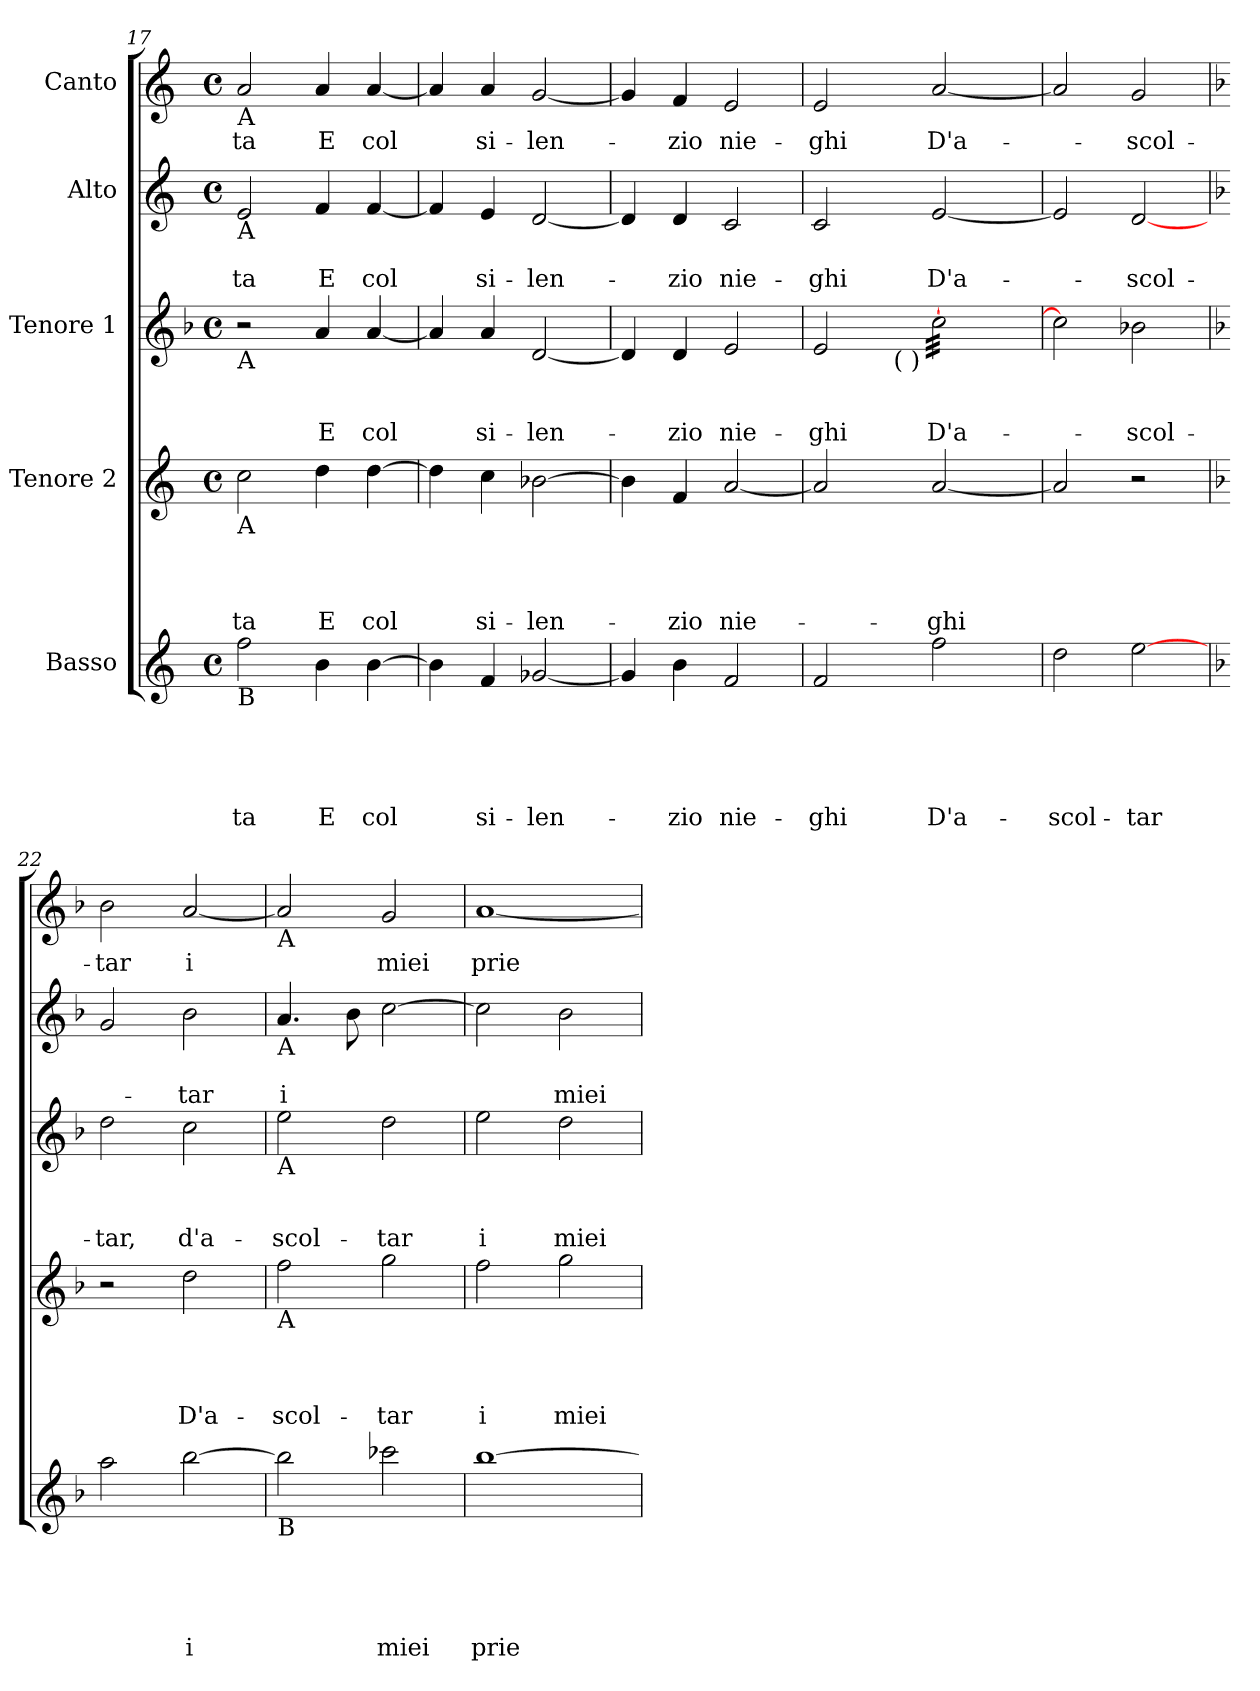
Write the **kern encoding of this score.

**kern	**text	**text	**text	**text	**text	**kern	**text	**text	**text	**text	**kern	**text	**text	**text	**kern	**text	**text	**kern	**text
*part5	*part5	*part5	*part5	*part5	*part5	*part4	*part4	*part4	*part4	*part4	*part3	*part3	*part3	*part3	*part2	*part2	*part2	*part1	*part1
*staff5	*staff5	*staff5	*staff5	*staff5	*staff5	*staff4	*staff4	*staff4	*staff4	*staff4	*staff3	*staff3	*staff3	*staff3	*staff2	*staff2	*staff2	*staff1	*staff1
*I"Basso	*	*	*	*	*	*I"Tenore 2	*	*	*	*	*I"Tenore 1	*	*	*	*I"Alto	*	*	*I"Canto	*
!!LO:PB:g=z
*clefG2	*	*	*	*	*	*clefG2	*	*	*	*	*clefG2	*	*	*	*clefG2	*	*	*clefG2	*
*k[]	*	*	*	*	*	*k[]	*	*	*	*	*k[b-]	*	*	*	*k[]	*	*	*k[]	*
*C:	*	*	*	*	*	*C:	*	*	*	*	*F:	*	*	*	*C:	*	*	*C:	*
*M4/4	*	*	*	*	*	*M4/4	*	*	*	*	*M4/4	*	*	*	*M4/4	*	*	*M4/4	*
*met(c)	*	*	*	*	*	*met(c)	*	*	*	*	*met(c)	*	*	*	*met(c)	*	*	*met(c)	*
=17	=17	=17	=17	=17	=17	=17	=17	=17	=17	=17	=17	=17	=17	=17	=17	=17	=17	=17	=17
!	!	!	!	!	!	!	!	!	!	!	!	!	!	!	!	!	!	!LO:TX:b:t=A	!
!	!	!	!	!	!	!	!	!	!	!	!	!	!	!	!LO:TX:b:t=A	!	!	!	!
!	!	!	!	!	!	!	!	!	!	!	!LO:TX:b:t=A	!	!	!	!	!	!	!	!
!	!	!	!	!	!	!LO:TX:b:t=A	!	!	!	!	!	!	!	!	!	!	!	!	!
!LO:TX:b:t=B	!	!	!	!	!	!	!	!	!	!	!	!	!	!	!	!	!	!	!
!	!	!	!	!	!LO:LY:b	!	!	!	!	!LO:LY:b	!	!	!	!	!	!	!LO:LY:b	!	!LO:LY:b
2ff\	.	.	.	.	-ta	2cc\	.	.	.	-ta	2r	.	.	.	2e/	.	-ta	2a/	-ta
!	!	!	!	!	!LO:LY:b	!	!	!	!	!LO:LY:b	!	!	!	!LO:LY:b	!	!	!LO:LY:b	!	!LO:LY:b
4b\	.	.	.	.	E	4dd\	.	.	.	E	4a/	.	.	E	4f/	.	E	4a/	E
!	!	!	!	!	!LO:LY:b	!	!	!	!	!LO:LY:b	!	!	!	!LO:LY:b	!	!	!LO:LY:b	!	!LO:LY:b
[>4b\	.	.	.	.	col	[>4dd\	.	.	.	col	[<4a/	.	.	col	[<4f/	.	col	[<4a/	col
=18	=18	=18	=18	=18	=18	=18	=18	=18	=18	=18	=18	=18	=18	=18	=18	=18	=18	=18	=18
4b\]	.	.	.	.	.	4dd\]	.	.	.	.	4a/]	.	.	.	4f/]	.	.	4a/]	.
!	!	!	!	!	!LO:LY:b	!	!	!	!	!LO:LY:b	!	!	!	!LO:LY:b	!	!	!LO:LY:b	!	!LO:LY:b
4f/	.	.	.	.	si-	4cc\	.	.	.	si-	4a/	.	.	si-	4e/	.	si-	4a/	si-
!	!	!	!	!	!LO:LY:b	!	!	!	!	!LO:LY:b	!	!	!	!LO:LY:b	!	!	!LO:LY:b	!	!LO:LY:b
[<2g-X/	.	.	.	.	-len-	[>2b-X\	.	.	.	-len-	[<2d/	.	.	-len-	[<2d/	.	-len-	[<2g/	-len-
=19	=19	=19	=19	=19	=19	=19	=19	=19	=19	=19	=19	=19	=19	=19	=19	=19	=19	=19	=19
4g-/]	.	.	.	.	.	4b-\]	.	.	.	.	4d/]	.	.	.	4d/]	.	.	4g/]	.
!	!	!	!	!	!LO:LY:b	!	!	!	!	!LO:LY:b	!	!	!	!LO:LY:b	!	!	!LO:LY:b	!	!LO:LY:b
4b\	.	.	.	.	-zio	4f/	.	.	.	-zio	4d/	.	.	-zio	4d/	.	-zio	4f/	-zio
!	!	!	!	!	!LO:LY:b	!	!	!	!	!LO:LY:b	!	!	!	!LO:LY:b	!	!	!LO:LY:b	!	!LO:LY:b
2f/	.	.	.	.	nie-	[<2a/	.	.	.	nie-	2e/	.	.	nie-	2c/	.	nie-	2e/	nie-
=20	=20	=20	=20	=20	=20	=20	=20	=20	=20	=20	=20	=20	=20	=20	=20	=20	=20	=20	=20
!	!	!	!	!	!LO:LY:b	!	!	!	!	!	!	!	!	!LO:LY:b	!	!	!LO:LY:b	!	!LO:LY:b
*	*	*	*	*	*	*	*	*	*	*	*^	*	*	*	*	*	*	*	*
2f/	.	.	.	.	-ghi	2a/]	.	.	.	.	2e/	4ryy	.	.	-ghi	2c/	.	-ghi	2e/	-ghi
.	.	.	.	.	.	.	.	.	.	.	.	16.ryy	.	.	.	.	.	.	.	.
!	!	!	!	!	!	!	!	!	!	!	!	!LO:TX:b:t=( )	!	!	!	!	!	!	!	!
.	.	.	.	.	.	.	.	.	.	.	.	2ryy	.	.	.	.	.	.	.	.
!	!	!	!	!	!LO:LY:b	!	!	!	!	!LO:LY:b	!	!	!	!	!LO:LY:b	!	!	!LO:LY:b	!	!LO:LY:b
*	*	*	*	*	*	*	*	*	*	*	*tremolo	*	*	*	*	*	*	*	*	*
2ff\	.	.	.	.	D'a-	[<2a/	.	.	.	-ghi	[>32cc\LLL	.	.	.	D'a-	[<2e/	.	D'a-	[<2a/	D'a-
.	.	.	.	.	.	.	.	.	.	.	32cc\	.	.	.	.	.	.	.	.	.
.	.	.	.	.	.	.	.	.	.	.	32cc\	.	.	.	.	.	.	.	.	.
.	.	.	.	.	.	.	.	.	.	.	32cc\	.	.	.	.	.	.	.	.	.
.	.	.	.	.	.	.	.	.	.	.	32cc\	.	.	.	.	.	.	.	.	.
.	.	.	.	.	.	.	.	.	.	.	32cc\	.	.	.	.	.	.	.	.	.
.	.	.	.	.	.	.	.	.	.	.	32cc\	.	.	.	.	.	.	.	.	.
.	.	.	.	.	.	.	.	.	.	.	32cc\	.	.	.	.	.	.	.	.	.
.	.	.	.	.	.	.	.	.	.	.	32cc\	.	.	.	.	.	.	.	.	.
.	.	.	.	.	.	.	.	.	.	.	32cc\	.	.	.	.	.	.	.	.	.
.	.	.	.	.	.	.	.	.	.	.	32cc\	.	.	.	.	.	.	.	.	.
.	.	.	.	.	.	.	.	.	.	.	32cc\	8ryy	.	.	.	.	.	.	.	.
.	.	.	.	.	.	.	.	.	.	.	32cc\	.	.	.	.	.	.	.	.	.
.	.	.	.	.	.	.	.	.	.	.	32cc\	.	.	.	.	.	.	.	.	.
.	.	.	.	.	.	.	.	.	.	.	32cc\	.	.	.	.	.	.	.	.	.
.	.	.	.	.	.	.	.	.	.	.	32cc\JJJ	32ryy	.	.	.	.	.	.	.	.
*	*	*	*	*	*	*	*	*	*	*	*Xtremolo	*	*	*	*	*	*	*	*	*
=21	=21	=21	=21	=21	=21	=21	=21	=21	=21	=21	=21	=21	=21	=21	=21	=21	=21	=21	=21	=21
!	!	!	!	!	!LO:LY:b	!	!	!	!	!	!	!	!	!	!	!	!	!	!	!
*	*	*	*	*	*	*	*	*	*	*	*v	*v	*	*	*	*	*	*	*	*
2dd\	.	.	.	.	-scol-	2a/]	.	.	.	.	2cc\]	.	.	.	2e/]	.	.	2a/]	.
!	!	!	!	!	!LO:LY:b	!	!	!	!	!	!	!	!	!LO:LY:b	!	!	!LO:LY:b	!	!LO:LY:b
[>2ee\	.	.	.	.	-tar	2r	.	.	.	.	2b-X\	.	.	-scol-	[<2d/	.	-scol-	2g/	-scol-
=22	=22	=22	=22	=22	=22	=22	=22	=22	=22	=22	=22	=22	=22	=22	=22	=22	=22	=22	=22
*k[b-]	*	*	*	*	*	*k[b-]	*	*	*	*	*	*	*	*	*k[b-]	*	*	*k[b-]	*
*F:	*	*	*	*	*	*F:	*	*	*	*	*	*	*	*	*F:	*	*	*F:	*
!	!	!	!	!	!	!	!	!	!	!	!	!	!	!LO:LY:b	!	!	!	!	!LO:LY:b
2aa\	.	.	.	.	.	2r	.	.	.	.	2dd\	.	.	-tar,	2g/	.	.	2b-\	-tar
!	!	!	!	!	!LO:LY:b	!	!	!	!	!LO:LY:b	!	!	!	!LO:LY:b	!	!	!LO:LY:b	!	!LO:LY:b
[<2bb-\	.	.	.	.	i	2dd\	.	.	.	D'a-	2cc\	.	.	d'a-	2b-\	.	-tar	[<2a/	i
!!LO:LB:g=z
=23	=23	=23	=23	=23	=23	=23	=23	=23	=23	=23	=23	=23	=23	=23	=23	=23	=23	=23	=23
!	!	!	!	!	!	!	!	!	!	!	!	!	!	!	!	!	!	!LO:TX:b:t=A	!
!	!	!	!	!	!	!	!	!	!	!	!	!	!	!	!LO:TX:b:t=A	!	!	!	!
!	!	!	!	!	!	!	!	!	!	!	!LO:TX:b:t=A	!	!	!	!	!	!	!	!
!	!	!	!	!	!	!LO:TX:b:t=A	!	!	!	!	!	!	!	!	!	!	!	!	!
!LO:TX:b:t=B	!	!	!	!	!	!	!	!	!	!	!	!	!	!	!	!	!	!	!
!	!	!	!	!	!	!	!	!	!	!LO:LY:b	!	!	!	!LO:LY:b	!	!	!LO:LY:b	!	!
2bb-\]	.	.	.	.	.	2ff\	.	.	.	-scol-	2ee\	.	.	-scol-	4.a/	.	i	2a/]	.
.	.	.	.	.	.	.	.	.	.	.	.	.	.	.	8b-\	.	.	.	.
!	!	!	!	!	!LO:LY:b	!	!	!	!	!LO:LY:b	!	!	!	!LO:LY:b	!	!	!	!	!LO:LY:b
2ccc-X\	.	.	.	.	miei	2gg\	.	.	.	-tar	2dd\	.	.	-tar	[<2cc\	.	.	2g/	miei
=24	=24	=24	=24	=24	=24	=24	=24	=24	=24	=24	=24	=24	=24	=24	=24	=24	=24	=24	=24
!	!	!	!	!	!LO:LY:b	!	!	!	!	!LO:LY:b	!	!	!	!LO:LY:b	!	!	!	!	!LO:LY:b
[>1bb-	.	.	.	.	prie-	2ff\	.	.	.	i	2ee\	.	.	i	2cc\]	.	.	[<1a	prie-
!	!	!	!	!	!	!	!	!	!	!LO:LY:b	!	!	!	!LO:LY:b	!	!	!LO:LY:b	!	!
.	.	.	.	.	.	2gg\	.	.	.	miei	2dd\	.	.	miei	2b-\	.	miei	.	.
=	=	=	=	=	=	=	=	=	=	=	=	=	=	=	=	=	=	=	=
*-	*-	*-	*-	*-	*-	*-	*-	*-	*-	*-	*-	*-	*-	*-	*-	*-	*-	*-	*-
